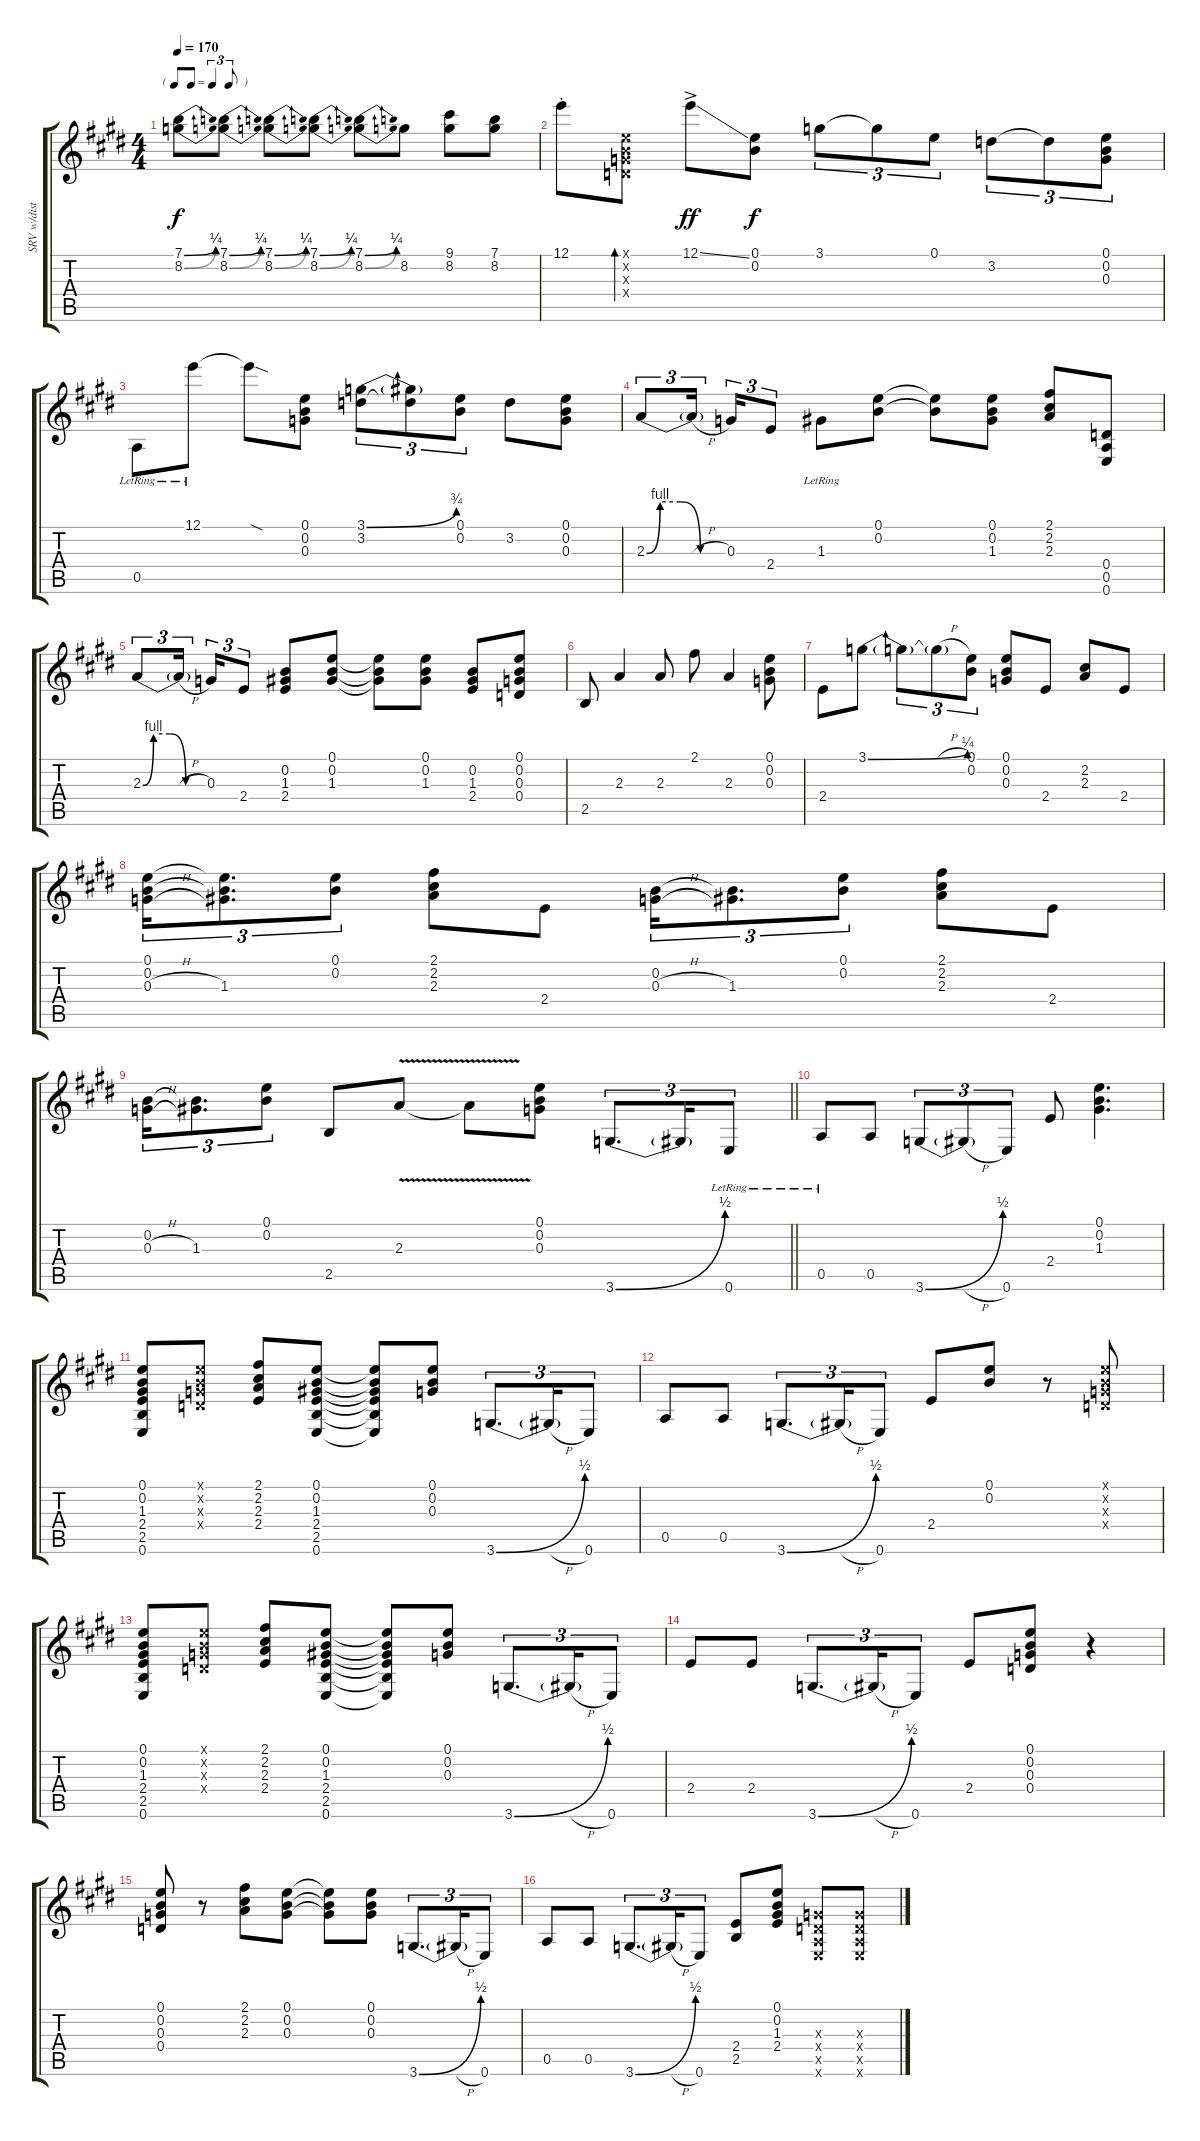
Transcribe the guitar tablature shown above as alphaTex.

\track ("SRV w/dist" "SRV w/dist") {instrument overdrivenguitar}
\staff {score tabs}
\tuning (E4 B3 G3 D3 A2 E2) {hide}
\ts (4 4)
\tf triplet8th
\tempo 170
\clef g2
\ks c#minor
(7.1{be (bend 0 0 60 1)} 8.2{be (bend 0 0 60 1)}).8{dy f} (7.1{be (bend 0 0 60 1)} 8.2{be (bend 0 0 60 1)}).8 (7.1{be (bend 0 0 60 1)} 8.2{be (bend 0 0 60 1)}).8 (7.1{be (bend 0 0 60 1)} 8.2{be (bend 0 0 60 1)}).8 (7.1{be (bend 0 0 60 1)} 8.2{be (bend 0 0 60 1)}).8 8.2.8 (9.1 8.2).8 (7.1 8.2).8 |
12.1{st}.8 (0.1{x} 0.2{x} 0.3{x} 0.4{x}).8{bd 30} 12.1{ss ac}.8{dy ff} (0.1 0.2).8{dy f} 3.1.8{tu (3 2)} 3.1{t}.8{tu (3 2)} 0.1.8{tu (3 2)} 3.2.8{tu (3 2)} 3.2{t}.8{tu (3 2)} (0.1 0.2 0.3).8{tu (3 2)} |
0.5{lr}.8 12.1{lr}.8 12.1{sod t}.8 (0.1 0.2 0.3).8 (3.1{be (bend 0 0 60 3)} 3.2).8{tu (3 2)} (3.1{t} 3.2{t}).8{tu (3 2)} (0.1 0.2).8{tu (3 2)} 3.2.8 (0.1 0.2 0.3).8 |
2.3{be (custom 0 0 10 4 25 4 40 0 60 0)}.8{tu (3 2)} 2.3{h t}.16{tu (3 2) beam splitsecondary} 0.3.16{tu (3 2)} 2.4.8{tu (3 2)} 1.3{lr}.8 (0.1 0.2).8 (0.1{t} 0.2{t}).8 (0.1 0.2 1.3).8 (2.1 2.2 2.3).8 (0.4 0.5 0.6).8 |
2.3{be (custom 0 0 10 4 25 4 40 0 60 0)}.8{tu (3 2)} 2.3{h t}.16{tu (3 2) beam splitsecondary} 0.3.16{tu (3 2)} 2.4.8{tu (3 2)} (0.2 1.3 2.4).8 (0.1 0.2 1.3).8 (0.1{t} 0.2{t} 1.3{t}).8 (0.1 0.2 1.3).8 (0.2 1.3 2.4).8 (0.1 0.2 0.3 0.4).8 |
2.5.8 2.3.4 2.3.8 2.1.8 2.3.4 (0.1 0.2 0.3).8 |
2.4.8 3.1{be (bend 0 0 60 1)}.8 3.1{t}.8{tu (3 2)} 3.1{h t}.8{tu (3 2)} (0.1 0.2).8{tu (3 2)} (0.1 0.2 0.3).8 2.4.8 (2.2 2.3).8 2.4.8 |
(0.1 0.2 0.3{h}).16{tu (3 2)} (0.1{t} 0.2{t} 1.3).8{d tu (3 2)} (0.1 0.2).8{tu (3 2)} (2.1 2.2 2.3).8 2.4.8 (0.2 0.3{h}).16{tu (3 2)} (0.2{t} 1.3).8{d tu (3 2)} (0.1 0.2).8{tu (3 2)} (2.1 2.2 2.3).8 2.4.8 |
\barLineRight lightlight
(0.2 0.3{h}).16{tu (3 2)} (0.2{t} 1.3).8{d tu (3 2)} (0.1 0.2).8{tu (3 2)} 2.5.8 2.3{v}.8 2.3{v t}.8 (0.1 0.2 0.3).8 3.6{be (bend 0 0 60 2)}.8{d tu (3 2)} 3.6{t}.16{tu (3 2)} 0.6{lr}.8{tu (3 2)} |
0.5{lr}.8 0.5.8 3.6{be (bend 0 0 60 2)}.8{tu (3 2)} 3.6{h t}.8{tu (3 2)} 0.6.8{tu (3 2)} 2.4.8 (0.1 0.2 1.3).4{d} |
(0.1 0.2 1.3 2.4 2.5 0.6).8 (0.1{x} 0.2{x} 0.3{x} 0.4{x}).8 (2.1 2.2 2.3 2.4).8 (0.1 0.2 1.3 2.4 2.5 0.6).8 (0.1{t} 0.2{t} 1.3{t} 2.4{t} 2.5{t} 0.6{t}).8 (0.1 0.2 0.3).8 3.6{be (bend 0 0 60 2)}.8{d tu (3 2)} 3.6{h t}.16{tu (3 2)} 0.6.8{tu (3 2)} |
0.5.8 0.5.8 3.6{be (bend 0 0 60 2)}.8{d tu (3 2)} 3.6{h t}.16{tu (3 2)} 0.6.8{tu (3 2)} 2.4.8 (0.1 0.2).8 r.8 (0.1{x} 0.2{x} 0.3{x} 0.4{x}).8 |
(0.1 0.2 1.3 2.4 2.5 0.6).8 (0.1{x} 0.2{x} 0.3{x} 0.4{x}).8 (2.1 2.2 2.3 2.4).8 (0.1 0.2 1.3 2.4 2.5 0.6).8 (0.1{t} 0.2{t} 1.3{t} 2.4{t} 2.5{t} 0.6{t}).8 (0.1 0.2 0.3).8 3.6{be (bend 0 0 60 2)}.8{d tu (3 2)} 3.6{h t}.16{tu (3 2)} 0.6.8{tu (3 2)} |
2.4.8 2.4.8 3.6{be (bend 0 0 60 2)}.8{d tu (3 2)} 3.6{h t}.16{tu (3 2)} 0.6.8{tu (3 2)} 2.4.8 (0.1 0.2 0.3 0.4).8 r.4 |
(0.1 0.2 0.3 0.4).8 r.8 (2.1 2.2 2.3).8 (0.1 0.2 0.3).8 (0.1{t} 0.2{t} 0.3{t}).8 (0.1 0.2 0.3).8 3.6{be (bend 0 0 60 2)}.8{d tu (3 2)} 3.6{h t}.16{tu (3 2)} 0.6.8{tu (3 2)} |
0.5.8 0.5.8 3.6{be (bend 0 0 60 2)}.8{d tu (3 2)} 3.6{h t}.16{tu (3 2)} 0.6.8{tu (3 2)} (2.4 2.5).8 (0.1 0.2 1.3 2.4).8 (0.3{x} 0.4{x} 0.5{x} 0.6{x}).8 (0.3{x} 0.4{x} 0.5{x} 0.6{x}).8
